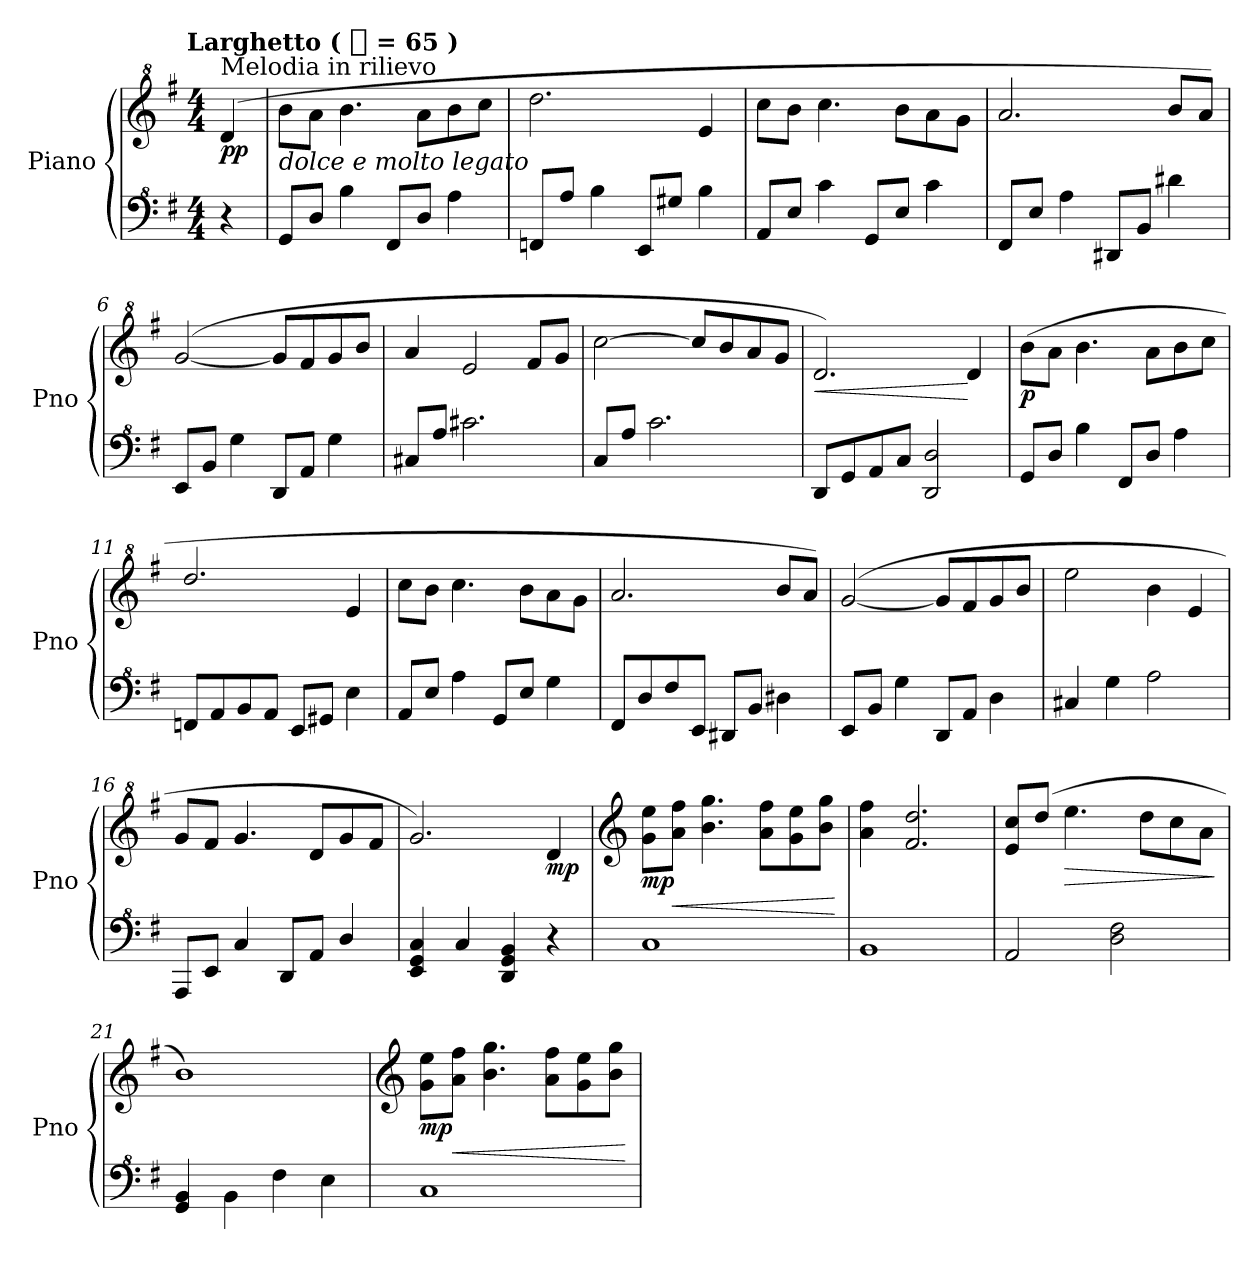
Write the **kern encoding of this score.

**kern	**kern	**dynam
*part1	*part1	*part1
*staff2	*staff1	*staff1/2
*I"Piano	*	*
*I'Pno	*	*
*clefF^4	*clefG^2	*
*k[f#]	*k[f#]	*
*M4/4	*M4/4	*
=1	=1	=1
!	!LO:TX:a:t=Melodia in rilievo	!
!	!LO:TX:a:B:t=Larghetto ( [quarter] = 65 )	!
!	!	!LO:DY:b
4r	(4dd/	pp
=2	=2	=2
!	!LO:TX:b:i:t=dolce e molto legato	!
8G/L	8bb\L	.
8d/J	8aa\J	.
4b\	4.bb\	.
8F#/L	.	.
8d/J	8aa\L	.
4a\	8bb\	.
.	8ccc\J	.
=3	=3	=3
8Fn/L	2.ddd\	.
8a/J	.	.
4b\	.	.
8E/L	.	.
8g#X/J	.	.
4b\	4ee/	.
=4	=4	=4
8A/L	8ccc\L	.
8e/J	8bb\J	.
4cc\	4.ccc\	.
8G/L	.	.
8e/J	8bb\L	.
4cc\	8aa\	.
.	8gg\J	.
=5	=5	=5
8F#/L	2.aa/	.
8e/J	.	.
4a\	.	.
8D#X/L	.	.
8B/J	.	.
4dd#X\	8bb/L	.
.	8aa/J)	.
!!LO:LB:g=z
=6	=6	=6
8E/L	([2gg/	.
8B/J	.	.
4g\	.	.
8D/L	8gg/L]	.
8A/J	8ff#/	.
4g\	8gg/	.
.	8bb/J	.
=7	=7	=7
8c#X/L	4aa/	.
8a/J	.	.
2.cc#X\	2ee/	.
.	8ff#/L	.
.	8gg/J	.
=8	=8	=8
8c/L	[<2ccc\	.
8a/J	.	.
2.cc\	.	.
.	8ccc/L]	.
.	8bb/	.
.	8aa/	.
.	8gg/J	.
=9	=9	=9
!	!	!LO:HP:b
8D/L	2.dd/)	<
8G/	.	.
8A/	.	.
8c/J	.	.
2D/ 2d/	.	.
.	4dd/	[
!!LO:LB:g=z
=10	=10	=10
!	!	!LO:DY:b
8G/L	(8bb\L	p
8d/J	8aa\J	.
4b\	4.bb\	.
8F#/L	.	.
8d/J	8aa\L	.
4a\	8bb\	.
.	8ccc\J	.
=11	=11	=11
8Fn/L	2.ddd/	.
8A/	.	.
8B/	.	.
8A/J	.	.
8E/L	.	.
8G#X/J	.	.
4e\	4ee/	.
=12	=12	=12
8A/L	8ccc\L	.
8e/J	8bb\J	.
4a\	4.ccc\	.
8G/L	.	.
8e/J	8bb\L	.
4g\	8aa\	.
.	8gg\J	.
=13	=13	=13
8F#/L	2.aa/	.
8d/	.	.
8f#/	.	.
8E/J	.	.
8D#X/L	.	.
8B/J	.	.
4d#X\	8bb/L	.
.	8aa/J)	.
!!LO:LB:g=z
=14	=14	=14
8E/L	([2gg/	.
8B/J	.	.
4g\	.	.
8D/L	8gg/L]	.
8A/J	8ff#/	.
4d\	8gg/	.
.	8bb/J	.
=15	=15	=15
4c#X/	2eee\	.
4g\	.	.
2a\	4bb\	.
.	4ee/	.
=16	=16	=16
8AA/L	8gg/L	.
8E/J	8ff#/J	.
4c/	4.gg/	.
8D/L	.	.
8A/J	8dd/L	.
4d/	8gg/	.
.	8ff#/J	.
=17	=17	=17
4E/ 4G/ 4c/	2.gg/)	.
4c/	.	.
4D/ 4G/ 4B/	.	.
!	!	!LO:DY:b
4r	4dd/	mp
!!LO:LB:g=z
=18	=18	=18
*	*clefG2	*
!	!	!LO:DY:b
1c	8g\ 8ee\L	mp
!	!	!LO:HP:b
.	8a\ 8ff#\J	<
.	4.b\ 4.gg\	.
.	8a\ 8ff#\L	.
.	8g\ 8ee\	.
.	8b\ 8gg\J	.
.	.	[
=19	=19	=19
1B	4a\ 4ff#\	.
.	2.f#/ 2.dd/	.
=20	=20	=20
2A/	8e/ 8cc/L	.
.	(8dd/J	.
!	!	!LO:HP:b
.	4.ee\	>
2d\ 2f#\	.	.
.	8dd\L	.
.	8cc\	.
.	8a\J	.
.	.	]
=21	=21	=21
4G/ 4B/	1b)	.
4B\	.	.
4f#\	.	.
4e\	.	.
!!LO:PB:g=z
=22	=22	=22
*	*clefG2	*
!	!	!LO:DY:b
1c	8g\ 8ee\L	mp
!	!	!LO:HP:b
.	8a\ 8ff#\J	<
.	4.b\ 4.gg\	.
.	8a\ 8ff#\L	.
.	8g\ 8ee\	.
.	8b\ 8gg\J	.
.	.	[
=	=	=
*-	*-	*-
